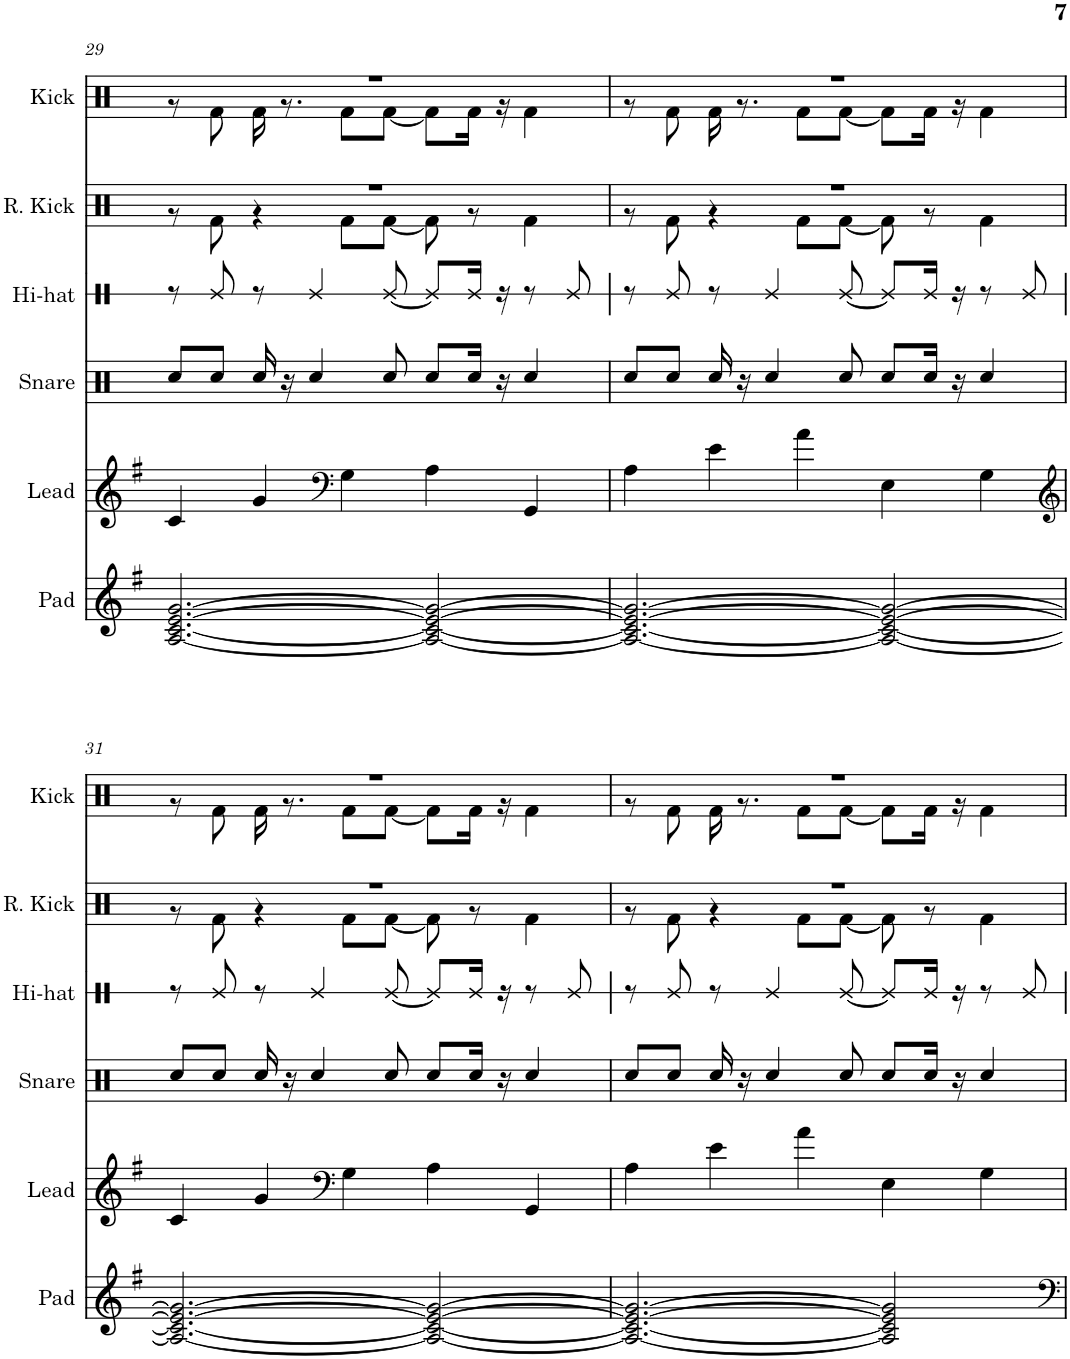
**kern	**kern	**kern	**kern	**kern	**kern
*part6	*part5	*part4	*part3	*part2	*part1
*staff6	*staff5	*staff4	*staff3	*staff2	*staff1
*I"Pad	*I"Lead	*I"Snare	*I"Hi-hat	*I"Reverb Kick	*I"Kick
*I'Pad	*I'Lead	*I'Snare	*I'Hi-hat	*I'R. Kick	*I'Kick
!!LO:PB:g=z
*clefG2	*clefG2	*clefX	*clefX	*clefX	*clefX
*k[f#]	*k[f#]	*k[f#]	*k[f#]	*k[f#]	*k[f#]
*M5/4	*M5/4	*M5/4	*M5/4	*M5/4	*M5/4
=29	=29	=29	=29	=29	=29
*	*	*	*	*^	*^
[2.A/ [2.c/ [2.e/ [2.g/	4c/	8Rcc/L	8r	4%5r	8r	4%5r	8r
.	.	8Rcc/J	8Re/	.	8Rf\	.	8Rf\
.	4g/	16Rcc/	8r	.	4r	.	16Rf\
.	.	16r	.	.	.	.	8.r
.	.	4Rcc/	4Re/	.	.	.	.
*	*clefF4	*	*	*	*	*	*
.	4G\	.	.	.	8Rf\L	.	8Rf\L
.	.	8Rcc/	[8Re/	.	[8Rf\J	.	[8Rf\J
2A/_ 2c/_ 2e/_ 2g/_	4A\	8Rcc/L	8Re/L]	.	8Rf\]	.	8Rf\L]
.	.	16Rcc/Jk	16Re/Jk	.	8r	.	16Rf\Jk
.	.	16r	16r	.	.	.	16r
.	4GG/	4Rcc/	8r	.	4Rf\	.	4Rf\
.	.	.	8Re/	.	.	.	.
=30	=30	=30	=30	=30	=30	=30	=30
2.A/_ 2.c/_ 2.e/_ 2.g/_	4A\	8Rcc/L	8r	4%5r	8r	4%5r	8r
.	.	8Rcc/J	8Re/	.	8Rf\	.	8Rf\
.	4e\	16Rcc/	8r	.	4r	.	16Rf\
.	.	16r	.	.	.	.	8.r
.	.	4Rcc/	4Re/	.	.	.	.
.	4a\	.	.	.	8Rf\L	.	8Rf\L
.	.	8Rcc/	[8Re/	.	[8Rf\J	.	[8Rf\J
2A/_ 2c/_ 2e/_ 2g/_	4E\	8Rcc/L	8Re/L]	.	8Rf\]	.	8Rf\L]
.	.	16Rcc/Jk	16Re/Jk	.	8r	.	16Rf\Jk
.	.	16r	16r	.	.	.	16r
.	4G\	4Rcc/	8r	.	4Rf\	.	4Rf\
.	.	.	8Re/	.	.	.	.
!!LO:LB:g=z	!!
=31	=31	=31	=31	=31	=31	=31	=31
*	*clefG2	*	*	*	*	*	*
2.A/_ 2.c/_ 2.e/_ 2.g/_	4c/	8Rcc/L	8r	4%5r	8r	4%5r	8r
.	.	8Rcc/J	8Re/	.	8Rf\	.	8Rf\
.	4g/	16Rcc/	8r	.	4r	.	16Rf\
.	.	16r	.	.	.	.	8.r
.	.	4Rcc/	4Re/	.	.	.	.
*	*clefF4	*	*	*	*	*	*
.	4G\	.	.	.	8Rf\L	.	8Rf\L
.	.	8Rcc/	[8Re/	.	[8Rf\J	.	[8Rf\J
2A/_ 2c/_ 2e/_ 2g/_	4A\	8Rcc/L	8Re/L]	.	8Rf\]	.	8Rf\L]
.	.	16Rcc/Jk	16Re/Jk	.	8r	.	16Rf\Jk
.	.	16r	16r	.	.	.	16r
.	4GG/	4Rcc/	8r	.	4Rf\	.	4Rf\
.	.	.	8Re/	.	.	.	.
=32	=32	=32	=32	=32	=32	=32	=32
2.A/_ 2.c/_ 2.e/_ 2.g/_	4A\	8Rcc/L	8r	4%5r	8r	4%5r	8r
.	.	8Rcc/J	8Re/	.	8Rf\	.	8Rf\
.	4e\	16Rcc/	8r	.	4r	.	16Rf\
.	.	16r	.	.	.	.	8.r
.	.	4Rcc/	4Re/	.	.	.	.
.	4a\	.	.	.	8Rf\L	.	8Rf\L
.	.	8Rcc/	[8Re/	.	[8Rf\J	.	[8Rf\J
2A/] 2c/] 2e/] 2g/]	4E\	8Rcc/L	8Re/L]	.	8Rf\]	.	8Rf\L]
.	.	16Rcc/Jk	16Re/Jk	.	8r	.	16Rf\Jk
.	.	16r	16r	.	.	.	16r
.	4G\	4Rcc/	8r	.	4Rf\	.	4Rf\
.	.	.	8Re/	.	.	.	.
*	*	*	*	*v	*v	*	*
*	*	*	*	*	*v	*v
=	=	=	=	=	=
*-	*-	*-	*-	*-	*-
